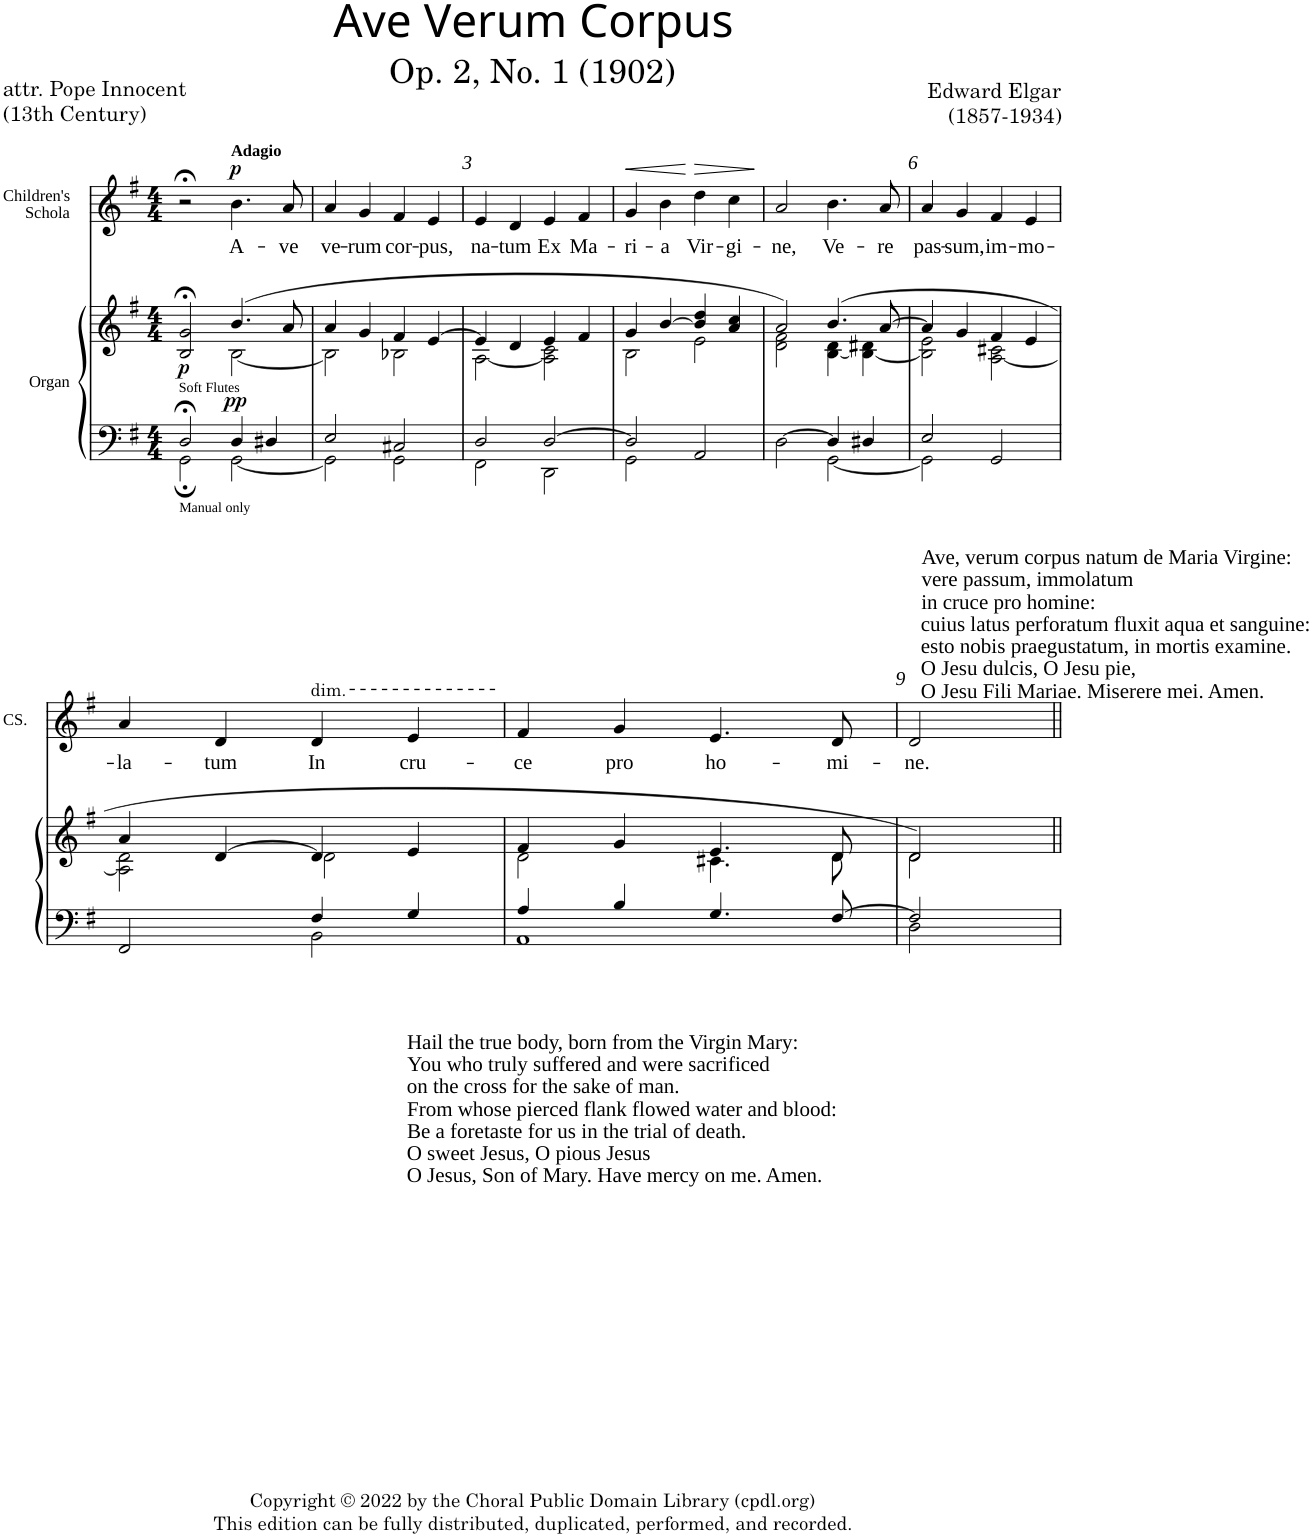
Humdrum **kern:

**kern	**kern	**dynam	**kern	**text	**dynam
*part2	*part2	*part2	*part1	*part1	*part1
*staff3	*staff2	*staff2/3	*staff1	*staff1	*staff1
*I"Organ	*	*	*I"Children's Schola	*	*
*	*	*	*I'CS.	*	*
*clefF4	*clefG2	*	*clefG2	*	*
*k[f#]	*k[f#]	*	*k[f#]	*	*
*M4/4	*M4/4	*	*M4/4	*	*
=1	=1	=1	=1	=1	=1
*^	*^	*	*	*	*
!	!	!LO:TX:b:t=Soft Flutes	!	!	!	!	!
!LO:TX:b:t=Manual only	!	!	!	!	!	!	!
!	!	!	!	!LO:DY:b	!	!	!
2D;</	2GG;\	2B/;< 2g/;<	2ryy	p	2r;<	.	.
!	!	!	!	!	!LO:TX:a:B:t=Adagio	!	!
!	!	!	!	!LO:DY:a=2	!	!LO:LY:b	!LO:DY:a
4D/	[2GG\	(>4.b/	[2B\	pp	4.b\	A-	p
4D#X/	.	.	.	.	.	.	.
!	!	!	!	!	!	!LO:LY:b	!
.	.	8a/	.	.	8a/	-ve	.
=2	=2	=2	=2	=2	=2	=2	=2
!	!	!	!	!	!	!LO:LY:b	!
2E/	2GG\]	4a/	2B\]	.	4a/	ve-	.
!	!	!	!	!	!	!LO:LY:b	!
.	.	4g/	.	.	4g/	-rum	.
!	!	!	!	!	!	!LO:LY:b	!
2C#X/	2GG\	4f#/	2B-X\	.	4f#/	cor-	.
!	!	!	!	!	!	!LO:LY:b	!
.	.	[4e/	.	.	4e/	-pus,	.
=3	=3	=3	=3	=3	=3	=3	=3
!	!	!	!	!	!	!LO:LY:b	!
2D/	2FF#\	4e/]	[2A\	.	4e/	na-	.
!	!	!	!	!	!	!LO:LY:b	!
.	.	4d/	.	.	4d/	-tum	.
!	!	!	!	!	!	!LO:LY:b	!
[2D/	2DD\	4e/	2A\] 2c\	.	4e/	Ex	.
!	!	!	!	!	!	!LO:LY:b	!
.	.	4f#/	.	.	4f#/	Ma-	.
=4	=4	=4	=4	=4	=4	=4	=4
!	!	!	!	!	!	!LO:LY:b	!LO:HP:b
2D/]	2GG\	4g/	2B\	.	4g/	-ri-	<
!	!	!	!	!	!	!LO:LY:b	!
.	.	[4b/	.	.	4b\	-a	.
!	!	!	!	!	!	!LO:LY:b	!LO:HP:n=1:b
2AA/	2ryy	4b/] 4dd/	2e\	.	4dd\	Vir-	[ >
!	!	!	!	!	!	!LO:LY:b	!
.	.	4a/ 4cc/	.	.	4cc\	-gi-	.
*v	*v	*	*	*	*	*	*
*	*v	*v	*	*	*	*
.	.	.	.	.	]
=5	=5	=5	=5	=5	=5
*^	*^	*	*	*	*
!	!	!	!	!	!	!LO:LY:b	!
[2D\	2ryy	2a/)	2d\ 2f#\	.	2a/	-ne,	.
!	!	!	!	!	!	!LO:LY:b	!
4D/]	[2GG\	(>4.b/	[4B\ 4d\	.	4.b\	Ve-	.
4D#X/	.	.	4B\_ 4d#X\	.	.	.	.
!	!	!	!	!	!	!LO:LY:b	!
.	.	[8a/	.	.	8a/	-re	.
=6	=6	=6	=6	=6	=6	=6	=6
!LO:TX:b:t=Ave, verum corpus natum de Maria Virgine&colon;	!	!	!	!	!	!	!
!LO:TX:b:t=vere passum, immolatum	!	!	!	!	!	!	!
!LO:TX:b:t=in cruce pro homine&colon;	!	!	!	!	!	!	!
!LO:TX:b:t=cuius latus perforatum fluxit aqua et sanguine&colon;	!	!	!	!	!	!	!
!LO:TX:b:t=esto nobis praegustatum, in mortis examine.	!	!	!	!	!	!	!
!LO:TX:b:t=O Jesu dulcis, O Jesu pie,	!	!	!	!	!	!	!
!LO:TX:b:t=O Jesu Fili Mariae. Miserere mei. Amen.	!	!	!	!	!	!	!
!	!	!	!	!	!	!LO:LY:b	!
2E/	2GG\]	4a/]	2B\] 2e\	.	4a/	pas-	.
!	!	!	!	!	!	!LO:LY:b	!
.	.	4g/	.	.	4g/	-sum,	.
!	!	!	!	!	!	!LO:LY:b	!
2GG/	2ryy	4f#/	[2A\ 2c#X\	.	4f#/	im-	.
!	!	!	!	!	!	!LO:LY:b	!
.	.	4e/	.	.	4e/	-mo-	.
!!LO:LB:g=z
=7	=7	=7	=7	=7	=7	=7	=7
!	!	!	!	!	!	!LO:LY:b	!
2FF#/	2ryy	4a/	2A\] 2d\	.	4a/	-la-	.
!	!	!	!	!	!	!LO:LY:b	!
.	.	[4d/	.	.	4d/	-tum	.
!	!	!	!	!	!LO:TX:a:t=dim.	!	!
!	!	!	!	!	!	!LO:LY:b	!
4F#/	2BB\	4d/]	2d\	.	4d/	In	.
!LO:TX:b:t=Hail the true body, born from the Virgin Mary&colon;	!	!	!	!	!	!	!
!LO:TX:b:t=You who truly suffered and were sacrificed	!	!	!	!	!	!	!
!LO:TX:b:t=on the cross for the sake of man.	!	!	!	!	!	!	!
!LO:TX:b:t=From whose pierced flank flowed water and blood&colon;	!	!	!	!	!	!	!
!LO:TX:b:t=Be a foretaste for us in the trial of death.	!	!	!	!	!	!	!
!LO:TX:b:t=O sweet Jesus, O pious Jesus	!	!	!	!	!	!	!
!LO:TX:b:t=O Jesus, Son of Mary. Have mercy on me. Amen.	!	!	!	!	!	!	!
!	!	!	!	!	!	!LO:LY:b	!
4G/	.	4e/	.	.	4e/	cru-	.
=8	=8	=8	=8	=8	=8	=8	=8
!	!	!	!	!	!	!LO:LY:b	!
4A/	1AA	4f#/	2d\	.	4f#/	-ce	.
!	!	!	!	!	!	!LO:LY:b	!
4B/	.	4g/	.	.	4g/	pro	.
!	!	!	!	!	!	!LO:LY:b	!
4.G/	.	4.e/	4.c#X\	.	4.e/	ho-	.
!	!	!	!	!	!	!LO:LY:b	!
[8F#/	.	8d/	8d\	.	8d/	-mi-	.
=9	=9	=9	=9	=9	=9	=9	=9
!	!	!	!	!	!	!LO:LY:b	!
2F#/]	2D\	2d/)	2d\	.	2d/	-ne.	.
*v	*v	*	*	*	*	*	*
*	*v	*v	*	*	*	*
=||	=||	=||	=||	=||	=||
*-	*-	*-	*-	*-	*-
